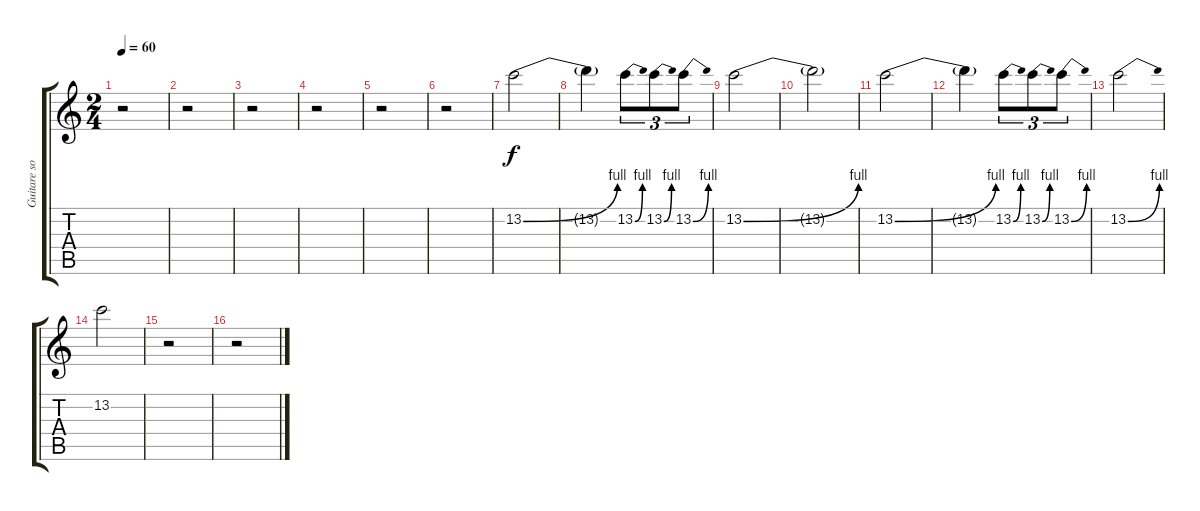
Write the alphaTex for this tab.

\track ("Guitare solo 2 (satur閑)" "Guitare so") {instrument overdrivenguitar}
\staff {score tabs}
\tuning (E4 B3 G3 D3 A2 E2) {hide}
\ts (2 4)
\tempo 60
\clef g2
\ks c
r.2{dy f} |
r.2 |
r.2 |
r.2 |
r.2 |
r.2 |
13.2{be (bend 0 0 60 4)}.2 |
13.2{t}.4 13.2{be (bend 0 0 60 4)}.8{tu (3 2)} 13.2{be (bend 0 0 60 4)}.8{tu (3 2)} 13.2{be (bend 0 0 60 4)}.8{tu (3 2)} |
13.2{be (bend 0 0 60 4)}.2 |
13.2{t}.2 |
13.2{be (bend 0 0 60 4)}.2 |
13.2{t}.4 13.2{be (bend 0 0 60 4)}.8{tu (3 2)} 13.2{be (bend 0 0 60 4)}.8{tu (3 2)} 13.2{be (bend 0 0 60 4)}.8{tu (3 2)} |
13.2{be (bend 0 0 60 4)}.2 |
13.2.2 |
r.2 |
r.2
